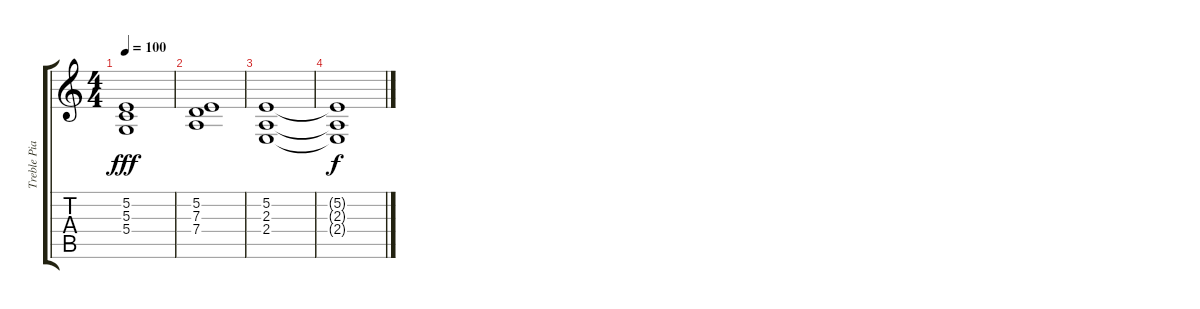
\track ("Treble Piano" "Treble Pia") {instrument acousticgrandpiano}
\staff {score tabs}
\tuning (E4 B3 G3 D3 A2 E2) {hide}
\ts (4 4)
\tempo 100
\clef g2
\ks aminor
(5.2 5.3 5.4).1{dy fff} |
(5.2 7.3 7.4).1 |
(5.2 2.3 2.4).1 |
(5.2{t} 2.3{t} 2.4{t}).1{dy f}
